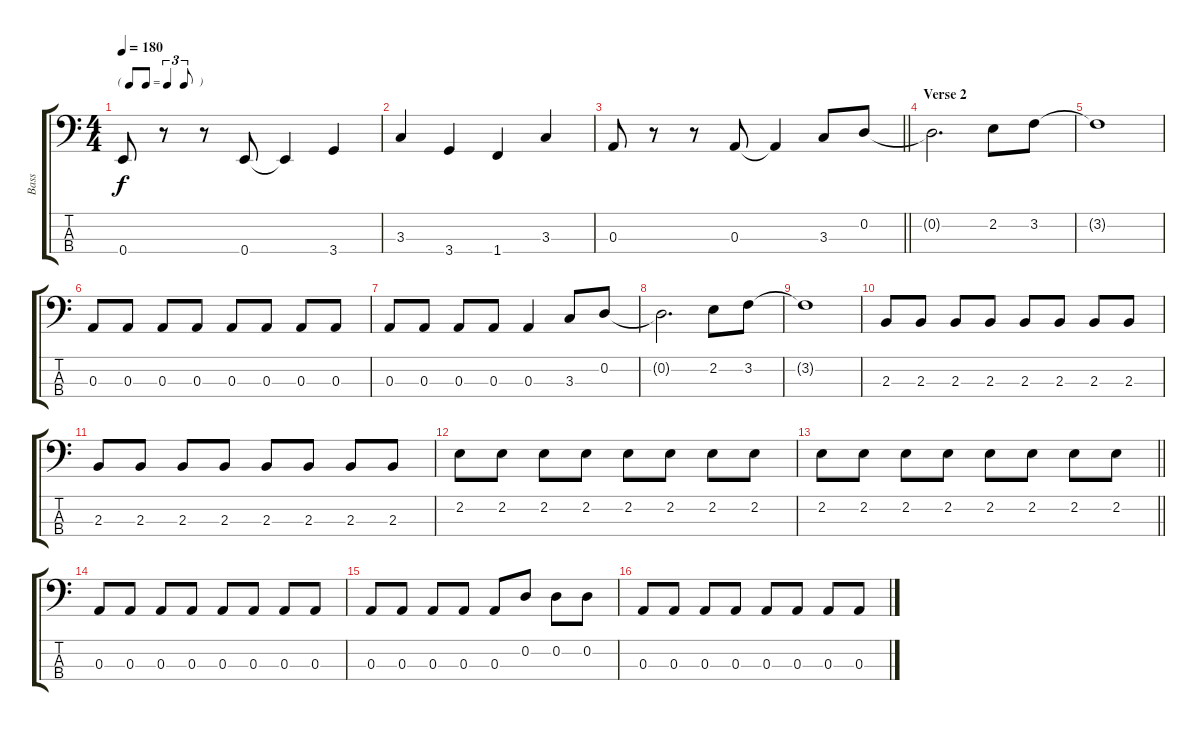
\track ("Bass" "Bass") {instrument electricbassfinger}
\staff {score tabs}
\tuning (G2 D2 A1 E1) {hide}
\ts (4 4)
\tf triplet8th
\tempo 180
\clef f4
\ks c
0.4.8{dy f} r.8 r.8 0.4.8 0.4{t}.4 3.4.4 |
3.3.4 3.4.4 1.4.4 3.3.4 |
\barLineRight lightlight
0.3.8 r.8 r.8 0.3.8 0.3{t}.4 3.3.8 0.2.8 |
\section ("" "Verse 2")
0.2{t}.2{d} 2.2.8 3.2.8 |
3.2{t}.1 |
0.3.8 0.3.8 0.3.8 0.3.8 0.3.8 0.3.8 0.3.8 0.3.8 |
0.3.8 0.3.8 0.3.8 0.3.8 0.3.4 3.3.8 0.2.8 |
0.2{t}.2{d} 2.2.8 3.2.8 |
3.2{t}.1 |
2.3.8 2.3.8 2.3.8 2.3.8 2.3.8 2.3.8 2.3.8 2.3.8 |
2.3.8 2.3.8 2.3.8 2.3.8 2.3.8 2.3.8 2.3.8 2.3.8 |
2.2.8 2.2.8 2.2.8 2.2.8 2.2.8 2.2.8 2.2.8 2.2.8 |
\barLineRight lightlight
2.2.8 2.2.8 2.2.8 2.2.8 2.2.8 2.2.8 2.2.8 2.2.8 |
0.3.8 0.3.8 0.3.8 0.3.8 0.3.8 0.3.8 0.3.8 0.3.8 |
0.3.8 0.3.8 0.3.8 0.3.8 0.3.8 0.2.8 0.2.8 0.2.8 |
0.3.8 0.3.8 0.3.8 0.3.8 0.3.8 0.3.8 0.3.8 0.3.8
